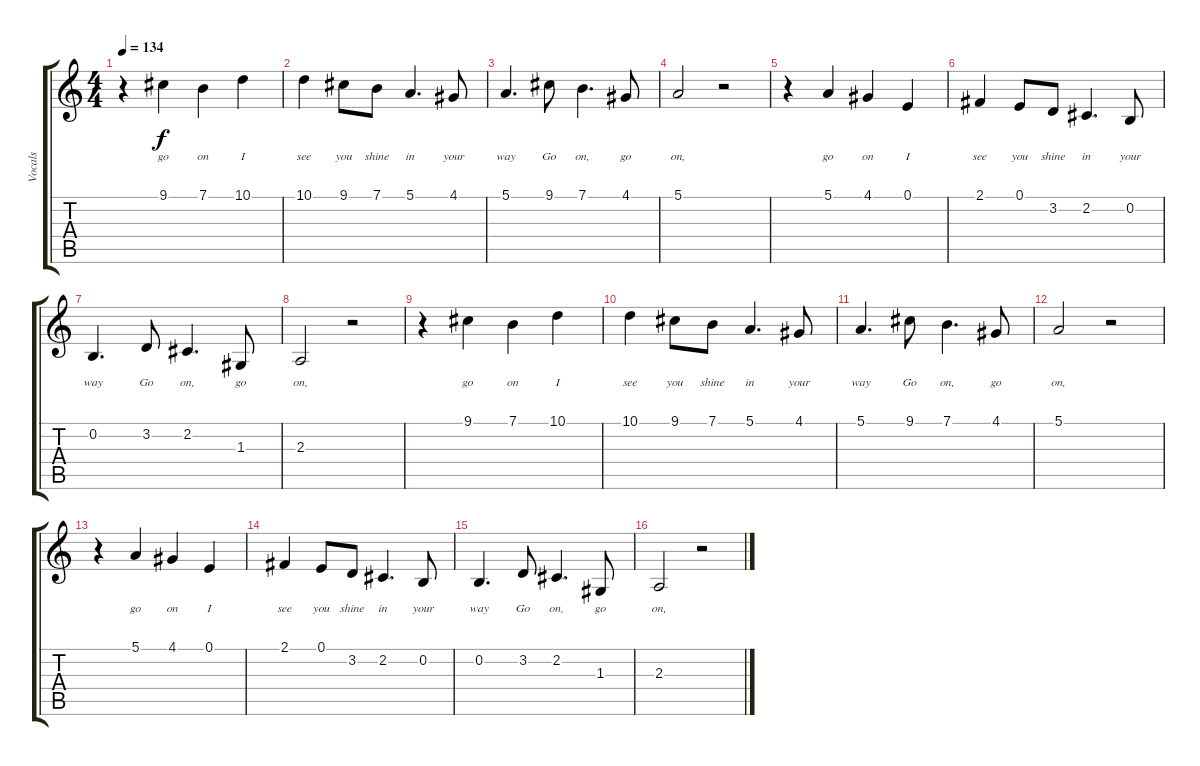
\track ("Vocals" "Vocals") {instrument oboe}
\staff {score tabs}
\tuning (E4 B3 G3 D3 A2 E2) {hide}
\ts (4 4)
\tempo 134
\clef g2
\ks c
r.4{dy f} 9.1.4{lyrics (0 "go") lyrics (1 "") lyrics (2 "") lyrics (3 "") lyrics (4 "")} 7.1.4{lyrics (0 "on") lyrics (1 "") lyrics (2 "") lyrics (3 "") lyrics (4 "")} 10.1.4{lyrics (0 "I") lyrics (1 "") lyrics (2 "") lyrics (3 "") lyrics (4 "")} |
10.1.4{lyrics (0 "see") lyrics (1 "") lyrics (2 "") lyrics (3 "") lyrics (4 "")} 9.1.8{lyrics (0 "you") lyrics (1 "") lyrics (2 "") lyrics (3 "") lyrics (4 "")} 7.1.8{lyrics (0 "shine") lyrics (1 "") lyrics (2 "") lyrics (3 "") lyrics (4 "")} 5.1.4{d lyrics (0 "in") lyrics (1 "") lyrics (2 "") lyrics (3 "") lyrics (4 "")} 4.1.8{lyrics (0 "your") lyrics (1 "") lyrics (2 "") lyrics (3 "") lyrics (4 "")} |
5.1.4{d lyrics (0 "way") lyrics (1 "") lyrics (2 "") lyrics (3 "") lyrics (4 "")} 9.1.8{lyrics (0 "Go") lyrics (1 "") lyrics (2 "") lyrics (3 "") lyrics (4 "")} 7.1.4{d lyrics (0 "on,") lyrics (1 "") lyrics (2 "") lyrics (3 "") lyrics (4 "")} 4.1.8{lyrics (0 "go") lyrics (1 "") lyrics (2 "") lyrics (3 "") lyrics (4 "")} |
5.1.2{lyrics (0 "on,") lyrics (1 "") lyrics (2 "") lyrics (3 "") lyrics (4 "")} r.2 |
r.4 5.1.4{lyrics (0 "go") lyrics (1 "") lyrics (2 "") lyrics (3 "") lyrics (4 "")} 4.1.4{lyrics (0 "on") lyrics (1 "") lyrics (2 "") lyrics (3 "") lyrics (4 "")} 0.1.4{lyrics (0 "I") lyrics (1 "") lyrics (2 "") lyrics (3 "") lyrics (4 "")} |
2.1.4{lyrics (0 "see") lyrics (1 "") lyrics (2 "") lyrics (3 "") lyrics (4 "")} 0.1.8{lyrics (0 "you") lyrics (1 "") lyrics (2 "") lyrics (3 "") lyrics (4 "")} 3.2.8{lyrics (0 "shine") lyrics (1 "") lyrics (2 "") lyrics (3 "") lyrics (4 "")} 2.2.4{d lyrics (0 "in") lyrics (1 "") lyrics (2 "") lyrics (3 "") lyrics (4 "")} 0.2.8{lyrics (0 "your") lyrics (1 "") lyrics (2 "") lyrics (3 "") lyrics (4 "")} |
0.2.4{d lyrics (0 "way") lyrics (1 "") lyrics (2 "") lyrics (3 "") lyrics (4 "")} 3.2.8{lyrics (0 "Go") lyrics (1 "") lyrics (2 "") lyrics (3 "") lyrics (4 "")} 2.2.4{d lyrics (0 "on,") lyrics (1 "") lyrics (2 "") lyrics (3 "") lyrics (4 "")} 1.3.8{lyrics (0 "go") lyrics (1 "") lyrics (2 "") lyrics (3 "") lyrics (4 "")} |
2.3.2{lyrics (0 "on,") lyrics (1 "") lyrics (2 "") lyrics (3 "") lyrics (4 "")} r.2 |
r.4 9.1.4{lyrics (0 "go") lyrics (1 "") lyrics (2 "") lyrics (3 "") lyrics (4 "")} 7.1.4{lyrics (0 "on") lyrics (1 "") lyrics (2 "") lyrics (3 "") lyrics (4 "")} 10.1.4{lyrics (0 "I") lyrics (1 "") lyrics (2 "") lyrics (3 "") lyrics (4 "")} |
10.1.4{lyrics (0 "see") lyrics (1 "") lyrics (2 "") lyrics (3 "") lyrics (4 "")} 9.1.8{lyrics (0 "you") lyrics (1 "") lyrics (2 "") lyrics (3 "") lyrics (4 "")} 7.1.8{lyrics (0 "shine") lyrics (1 "") lyrics (2 "") lyrics (3 "") lyrics (4 "")} 5.1.4{d lyrics (0 "in") lyrics (1 "") lyrics (2 "") lyrics (3 "") lyrics (4 "")} 4.1.8{lyrics (0 "your") lyrics (1 "") lyrics (2 "") lyrics (3 "") lyrics (4 "")} |
5.1.4{d lyrics (0 "way") lyrics (1 "") lyrics (2 "") lyrics (3 "") lyrics (4 "")} 9.1.8{lyrics (0 "Go") lyrics (1 "") lyrics (2 "") lyrics (3 "") lyrics (4 "")} 7.1.4{d lyrics (0 "on,") lyrics (1 "") lyrics (2 "") lyrics (3 "") lyrics (4 "")} 4.1.8{lyrics (0 "go") lyrics (1 "") lyrics (2 "") lyrics (3 "") lyrics (4 "")} |
5.1.2{lyrics (0 "on,") lyrics (1 "") lyrics (2 "") lyrics (3 "") lyrics (4 "")} r.2 |
r.4 5.1.4{lyrics (0 "go") lyrics (1 "") lyrics (2 "") lyrics (3 "") lyrics (4 "")} 4.1.4{lyrics (0 "on") lyrics (1 "") lyrics (2 "") lyrics (3 "") lyrics (4 "")} 0.1.4{lyrics (0 "I") lyrics (1 "") lyrics (2 "") lyrics (3 "") lyrics (4 "")} |
2.1.4{lyrics (0 "see") lyrics (1 "") lyrics (2 "") lyrics (3 "") lyrics (4 "")} 0.1.8{lyrics (0 "you") lyrics (1 "") lyrics (2 "") lyrics (3 "") lyrics (4 "")} 3.2.8{lyrics (0 "shine") lyrics (1 "") lyrics (2 "") lyrics (3 "") lyrics (4 "")} 2.2.4{d lyrics (0 "in") lyrics (1 "") lyrics (2 "") lyrics (3 "") lyrics (4 "")} 0.2.8{lyrics (0 "your") lyrics (1 "") lyrics (2 "") lyrics (3 "") lyrics (4 "")} |
0.2.4{d lyrics (0 "way") lyrics (1 "") lyrics (2 "") lyrics (3 "") lyrics (4 "")} 3.2.8{lyrics (0 "Go") lyrics (1 "") lyrics (2 "") lyrics (3 "") lyrics (4 "")} 2.2.4{d lyrics (0 "on,") lyrics (1 "") lyrics (2 "") lyrics (3 "") lyrics (4 "")} 1.3.8{lyrics (0 "go") lyrics (1 "") lyrics (2 "") lyrics (3 "") lyrics (4 "")} |
2.3.2{lyrics (0 "on,") lyrics (1 "") lyrics (2 "") lyrics (3 "") lyrics (4 "")} r.2
